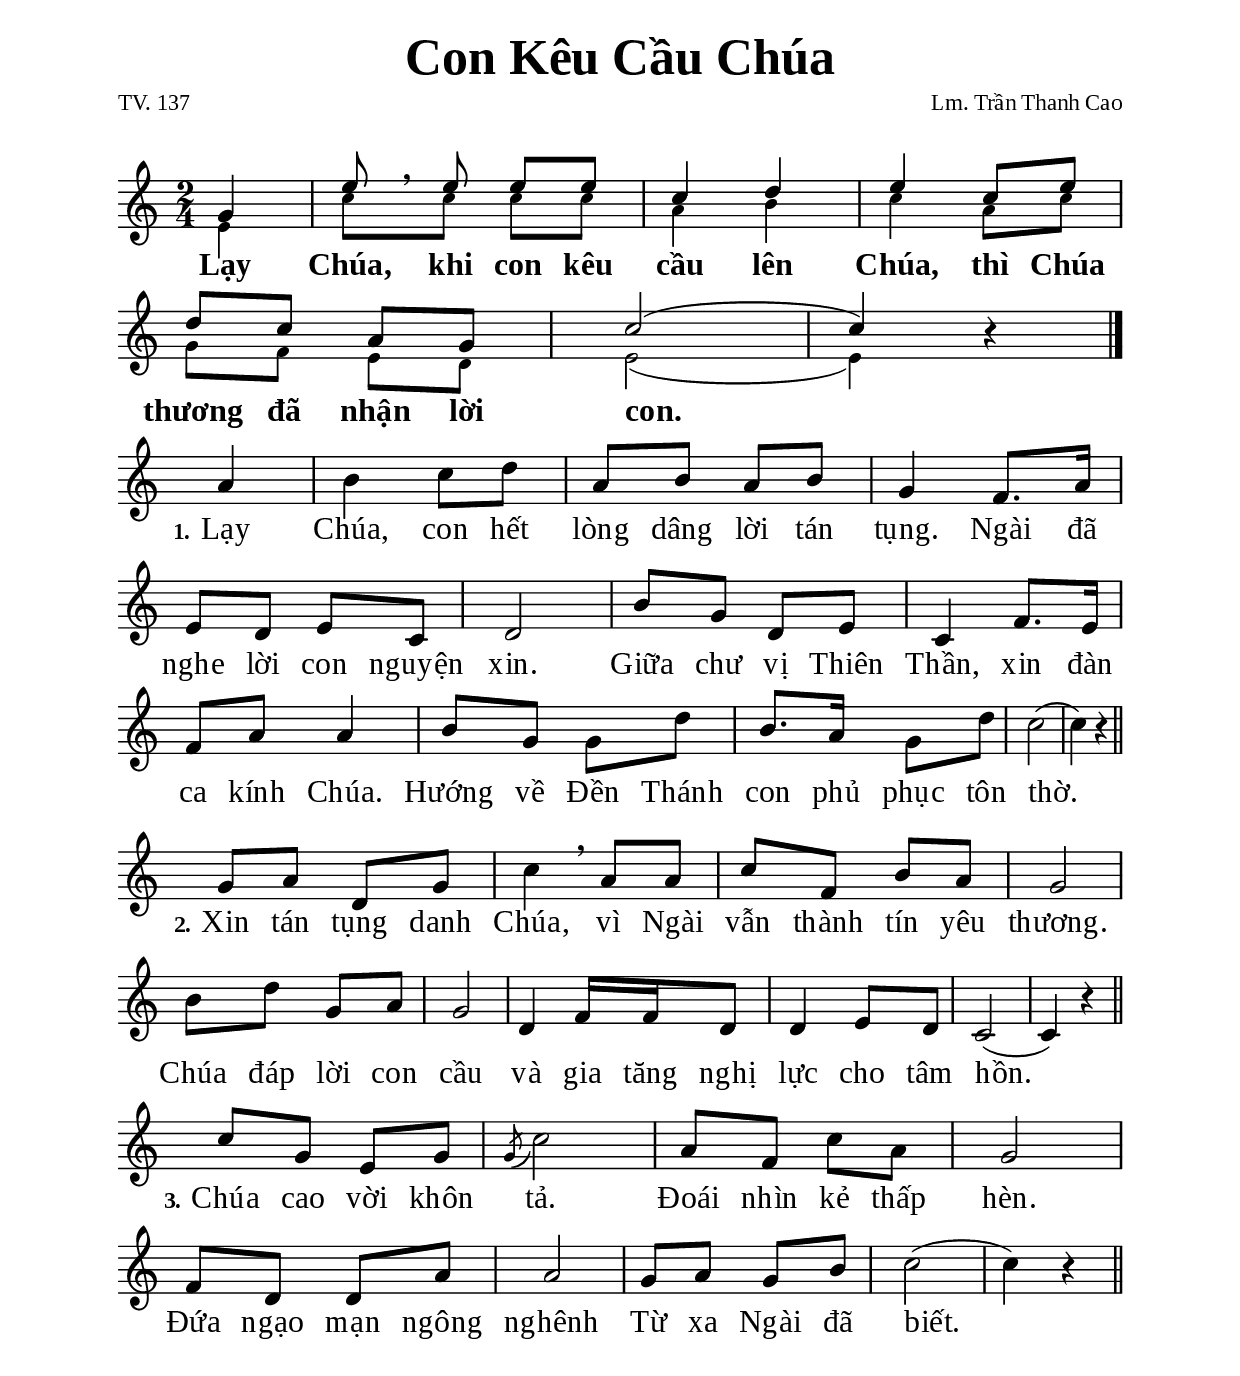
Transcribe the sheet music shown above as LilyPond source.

% Cài đặt chung
\version "2.20.0"
\include "english.ly"

\header {
  title = \markup { \fontsize #3 "Con Kêu Cầu Chúa" }
  poet = "TV. 137"
  composer = "Lm. Trần Thanh Cao"
  arranger = " "
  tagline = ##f
}


\paper {
  #(set-paper-size "a4")
  top-margin = 10\mm
  bottom-margin = 10\mm
  left-margin = 20\mm
  right-margin = 20\mm
  indent = #0
  #(define fonts
    (make-pango-font-tree
      "Liberation Serif"
      "Liberation Serif"
      "Liberation Serif"
      (/ 20 20)))
  page-count = #1
}

% Nhạc điệp khúc
nhacDiepKhucSop = \relative c'' {

  \partial 4 g4 |
  e'8 \breathe e e e |
  c4 d |
  e c8 e |
  d c a g |
  c2 ( |
  c4) r \bar "|."
}

nhacDiepKhucBass = \relative c'' {
  \override NoteHead.font-size = #-2
  \partial 4 e,4 |
  c'8 c c c |
  a4 b |
  c a8 c |
  g f e d |
  e2 ( |
  e4) r
}

% Nhạc phiên khúc
nhacPhienKhucMot = \relative c'' {
  \partial 4 a4 |
  b c8 d |
  a b a b |
  g4 f8. a16 |
  e8 d e c |
  d2 |
  b'8 g d e |
  c4 f8. e16 |
  f8 a a4 |
  b8 g g d' |
  b8. a16 g8 d' |
  c2 ( |
  c4) r \bar "||"
}

nhacPhienKhucHai = \relative c'' {
  g8 a d, g |
  c4 \breathe a8 a |
  c f, b a |
  g2 |
  b8 d g, a |
  g2 |
  d4 f16 f d8 |
  d4 e8 d |
  c2 ( |
  c4) r \bar "||"
}

nhacPhienKhucBa = \relative c'' {
  c8 g e g |
  \acciaccatura g8 c2 |
  a8 f c' a |
  g2 |
  f8 d d a' |
  a2 |
  g8 a g b |
  c2 ( |
  c4) r \bar "||"
}

% Lời điệp khúc
loiDiepKhuc = \lyricmode {
  \override Lyrics.LyricText.font-series = #'bold
  Lạy Chúa, khi con kêu cầu lên Chúa,
  thì Chúa thương đã nhận lời con.
}

% Lời phiên khúc
loiPhienKhucMot = \lyricmode {
  \set stanza = #"1."
  Lạy Chúa, con hết lòng dâng lời tán tụng.
  Ngài đã nghe lời con nguyện xin.
  Giữa chư vị Thiên Thần,
  xin đàn ca kính Chúa.
  Hướng về Đền Thánh con phủ phục tôn thờ.
}

loiPhienKhucHai = \lyricmode {
  \set stanza = #"2."
  Xin tán tụng danh Chúa,
  vì Ngài vẫn thành tín yêu thương.
  Chúa đáp lời con cầu và gia tăng nghị lực cho tâm hồn.
}

loiPhienKhucBa = \lyricmode {
  \set stanza = #"3."
  Chúa cao vời khôn tả.
  Đoái nhìn kẻ thấp hèn.
  Đứa ngạo mạn ngông nghênh
  Từ xa Ngài đã biết.
}


% Dàn trang
\score {
  \new ChoirStaff <<
    \new Staff = diepKhuc \with {
        \consists "Merge_rests_engraver"
        \magnifyStaff #(magstep +1)
      }
      <<
      \new Voice = beSop {
        \voiceOne \key c \major \time 2/4 \nhacDiepKhucSop
      }
      \new Voice = beBas {
        \voiceTwo \key c \major \time 2/4 \nhacDiepKhucBass
      }
    >>
    \new Lyrics \lyricsto beSop \loiDiepKhuc
  >>
  \layout {
    \override Lyrics.LyricText.font-series = #'bold
    \override Lyrics.LyricText.font-size = #+3
    \override Lyrics.LyricSpace.minimum-distance = #2.0
    \override Score.BarNumber.break-visibility = ##(#f #f #f)
    \override Score.SpacingSpanner.uniform-stretching = ##t
  }
}

\score {
  \new ChoirStaff <<
    \new Staff = phienKhuc \with {
        \magnifyStaff #(magstep +1)
      }
      <<
      \new Voice = beSop {
        \key c \major \time 2/4 \nhacPhienKhucMot
      }
    >>
    \new Lyrics \lyricsto beSop \loiPhienKhucMot
  >>
  \layout {
    \override Staff.TimeSignature.transparent = ##t
    \override Lyrics.LyricText.font-size = #+3
    \override Lyrics.LyricSpace.minimum-distance = #2.0
    \override Score.BarNumber.break-visibility = ##(#f #f #f)
    \override Score.SpacingSpanner.uniform-stretching = ##t
  }
}

\score {
  \new ChoirStaff <<
    \new Staff = phienKhuc \with {
        \magnifyStaff #(magstep +1)
      }
      <<
      \new Voice = beSop {
        \key c \major \time 2/4 \nhacPhienKhucHai
      }
    >>
    \new Lyrics \lyricsto beSop \loiPhienKhucHai
  >>
  \layout {
    \override Staff.TimeSignature.transparent = ##t
    \override Lyrics.LyricText.font-size = #+3
    \override Lyrics.LyricSpace.minimum-distance = #2.0
    \override Score.BarNumber.break-visibility = ##(#f #f #f)
    \override Score.SpacingSpanner.uniform-stretching = ##t
  }
}

\score {
  \new ChoirStaff <<
    \new Staff = phienKhuc \with {
        \magnifyStaff #(magstep +1)
      }
      <<
      \new Voice = beSop {
        \key c \major \time 2/4 \nhacPhienKhucBa
      }
    >>
    \new Lyrics \lyricsto beSop \loiPhienKhucBa
  >>
  \layout {
    \override Staff.TimeSignature.transparent = ##t
    \override Lyrics.LyricText.font-size = #+3
    \override Lyrics.LyricSpace.minimum-distance = #2.0
    \override Score.BarNumber.break-visibility = ##(#f #f #f)
    \override Score.SpacingSpanner.uniform-stretching = ##t
  }
}
